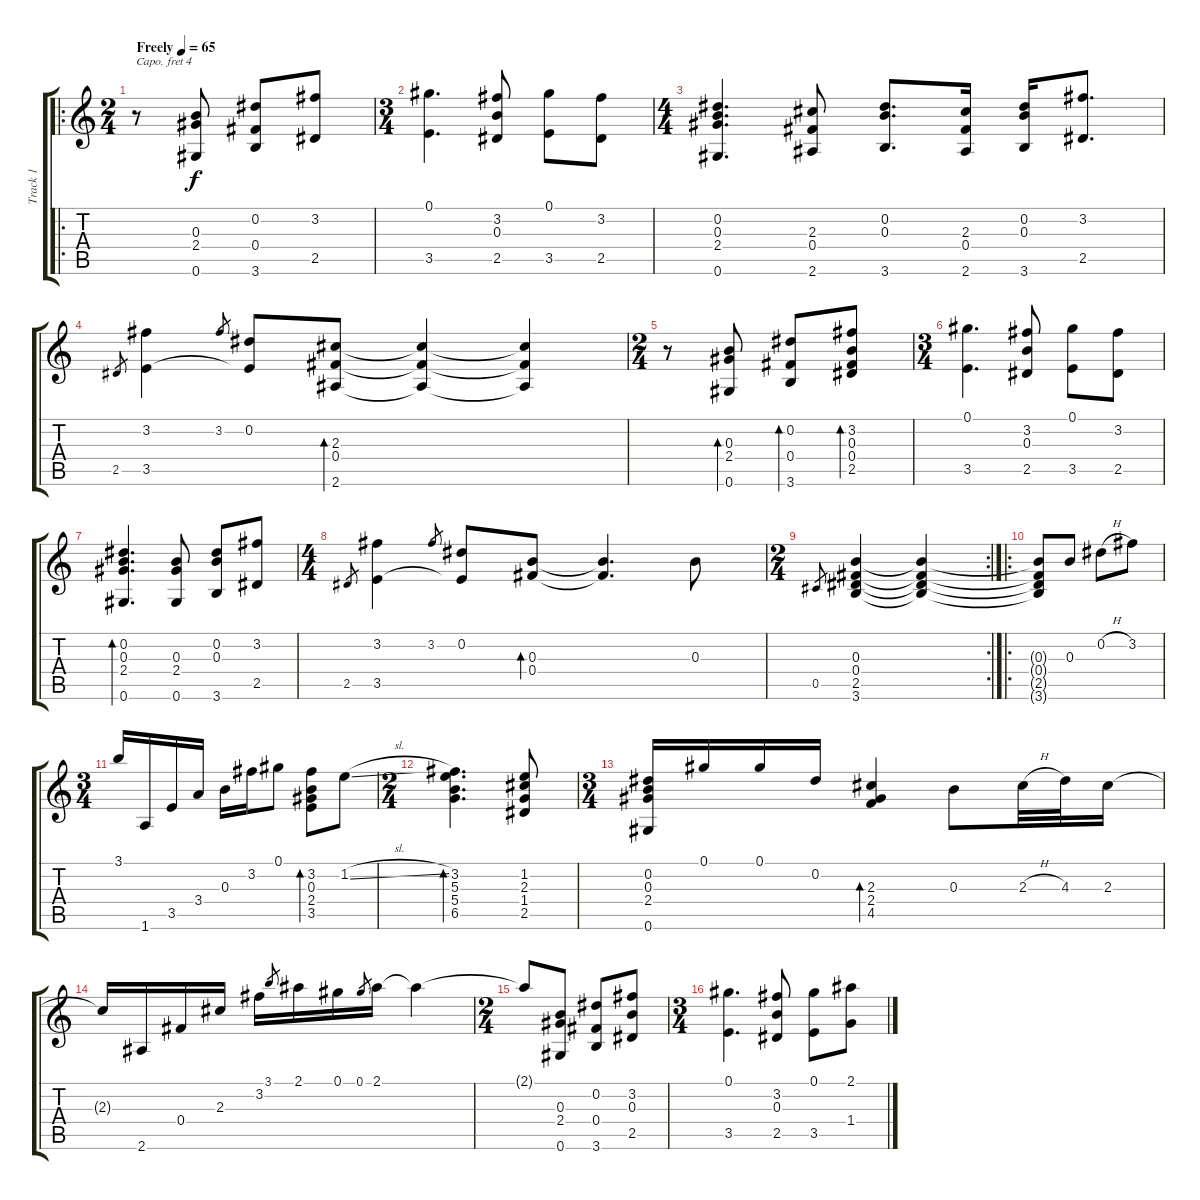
\track ("Track 1" "Track 1") {instrument acousticguitarsteel}
\staff {score tabs}
\capo 4
\tuning (E4 B3 G3 D3 A2 E2) {hide}
\ro
\ts (2 4)
\tempo (65 "Freely")
\clef g2
\ks c
r.8{dy f instrument acousticguitarsteel} (0.3 2.4 0.6).8 (0.2 0.4 3.6).8 (3.2 2.5).8 |
\ts (3 4)
(0.1 3.5).4{d} (3.2 0.3 2.5).8 (0.1 3.5).8 (3.2 2.5).8 |
\ts (4 4)
(0.2 0.3 2.4 0.6).4{d} (2.3 0.4 2.6).8 (0.2 0.3 3.6).8{d} (2.3 0.4 2.6).16 (0.2 0.3 3.6).16 (3.2 2.5).8{d} |
2.5.8{gr} (3.2 3.5).4 3.2.8{gr} (0.2 3.5{t}).8 (2.3 0.4 2.6).8{bd 60} (2.3{t} 0.4{t} 2.6{t}).4 (2.3{t} 0.4{t} 2.6{t}).4 |
\ts (2 4)
r.8 (0.3 2.4 0.6).8{bd 60} (0.2 0.4 3.6).8{bd 60} (3.2 0.3 0.4 2.5).8{bd 60} |
\ts (3 4)
(0.1 3.5).4{d} (3.2 0.3 2.5).8 (0.1 3.5).8 (3.2 2.5).8 |
(0.2 0.3 2.4 0.6).4{d bd 60} (0.3 2.4 0.6).8 (0.2 0.3 3.6).8 (3.2 2.5).8 |
\ts (4 4)
2.5.8{gr} (3.2 3.5).4 3.2.8{gr} (0.2 3.5{t}).8 (0.3 0.4).8{bd 60} (0.3{t} 0.4{t}).4{d} 0.3.8 |
\rc 2
\ts (2 4)
0.5.8{gr} (0.3 0.4 2.5 3.6).4 (0.3{t} 0.4{t} 2.5{t} 3.6{t}).4 |
\ro
(0.3{t} 0.4{t} 2.5{t} 3.6{t}).8 0.3.8 0.2{h}.8 3.2.8 |
\ts (3 4)
3.1.16 1.6.16 3.5.16 3.4.16 0.3.16 3.2.16 0.1.8 (3.2 0.3 2.4 3.5).8{bd 60} 1.2{sl}.8 |
\ts (2 4)
(3.2 5.3 5.4 6.5).4{d bd 60} (1.2 2.3 1.4 2.5).8 |
\ts (3 4)
(0.2 0.3 2.4 0.6).16 0.1.16 0.1.16 0.2.16 (2.3 2.4 4.5).4{bd 60} 0.3.8 2.3{h}.32 4.3.32 2.3.16 |
2.3{t}.16 2.6.16 0.4.16 2.3.16 3.2.16 3.1.8{gr} 2.1.16 0.1.16 0.1.8{gr} 2.1.16 2.1{t}.4 |
\ts (2 4)
2.1{t}.8 (0.3 2.4 0.6).8 (0.2 0.4 3.6).8 (3.2 0.3 2.5).8 |
\ts (3 4)
(0.1 3.5).4{d} (3.2 0.3 2.5).8 (0.1 3.5).8 (2.1 1.4).8
